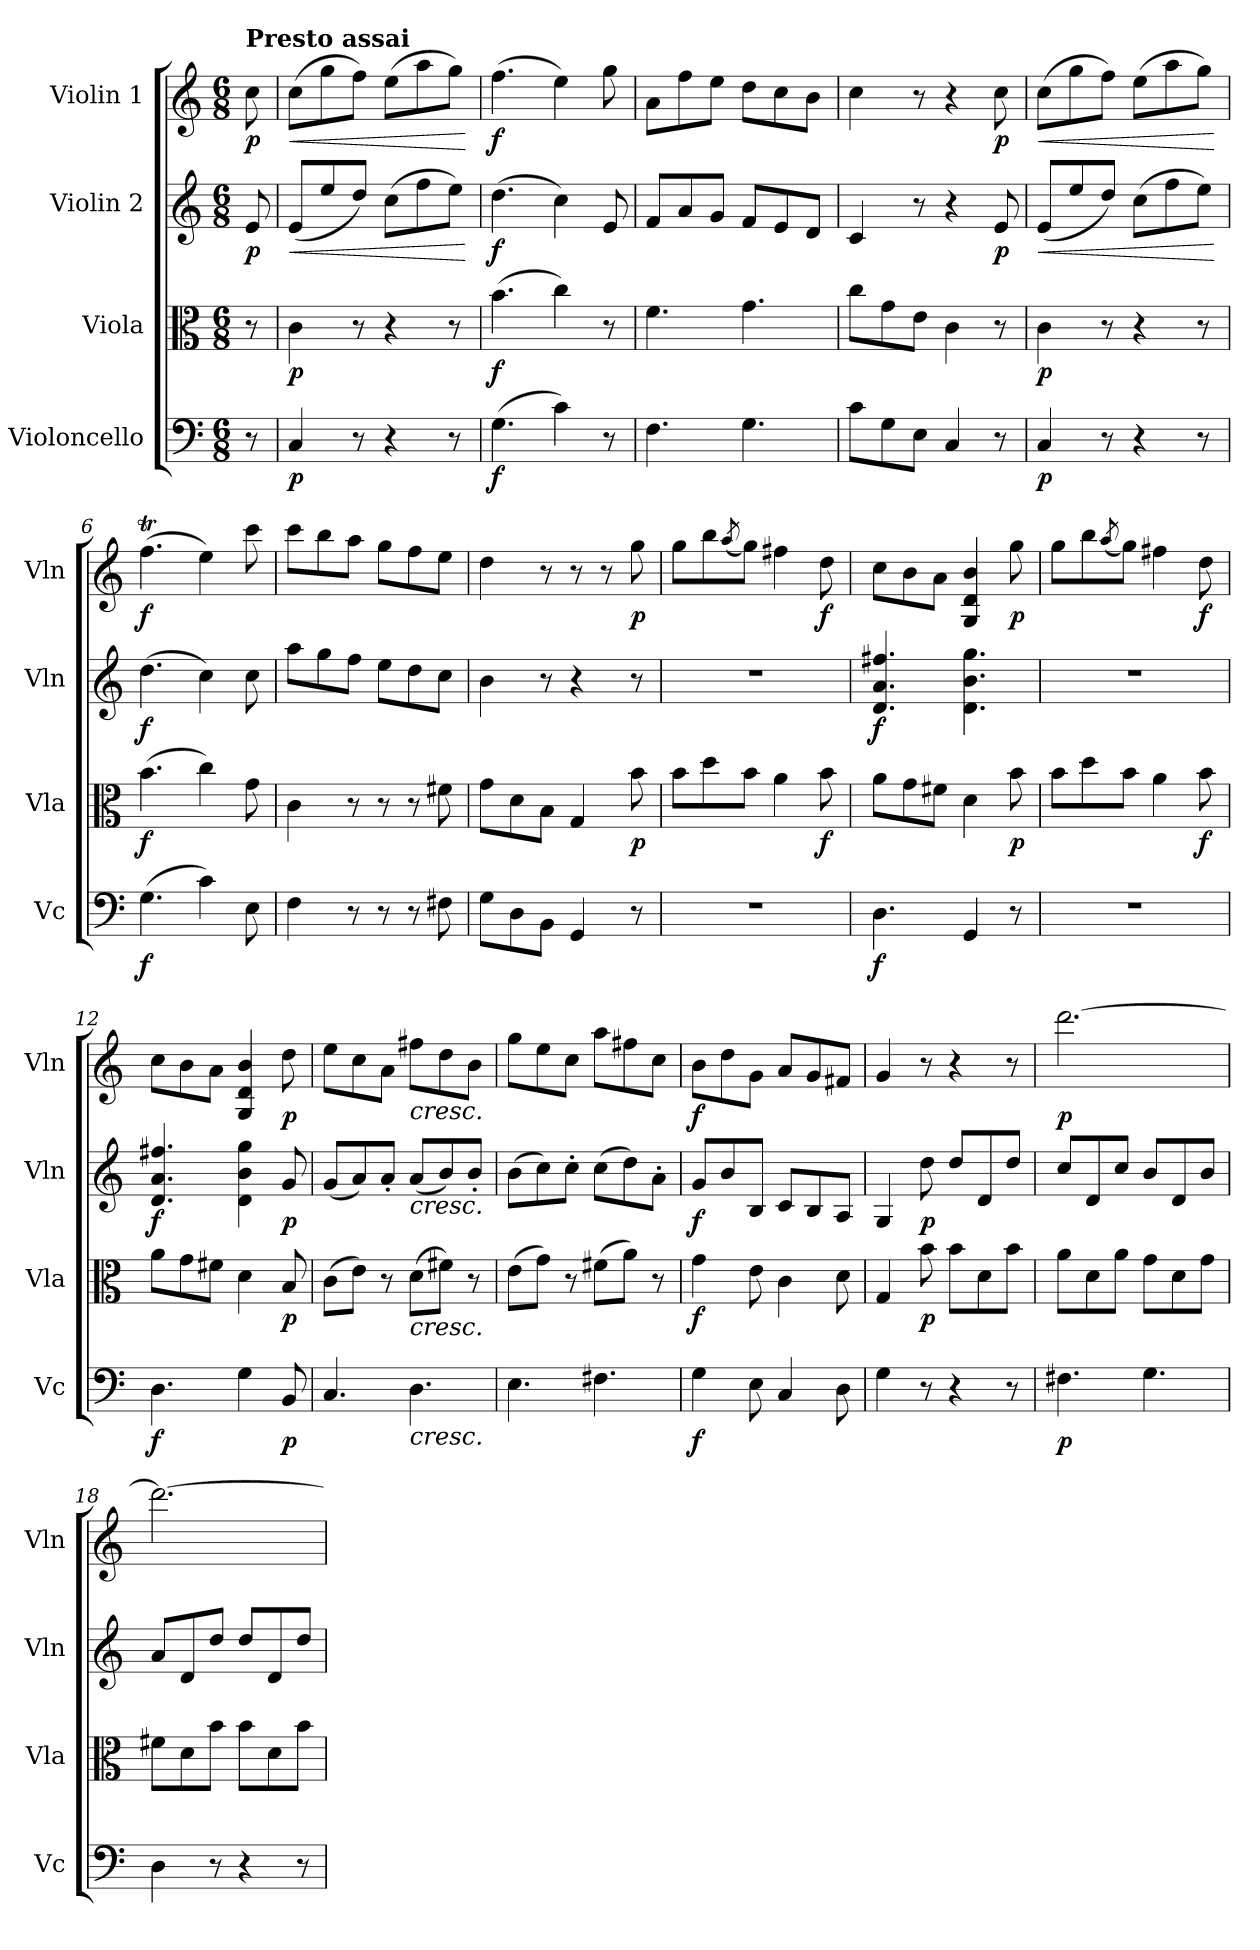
**kern	**dynam	**kern	**dynam	**kern	**dynam	**kern	**dynam
*part4	*part4	*part3	*part3	*part2	*part2	*part1	*part1
*staff4	*staff4	*staff3	*staff3	*staff2	*staff2	*staff1	*staff1
*I"Violoncello	*	*I"Viola	*	*I"Violin 2	*	*I"Violin 1	*
*I'Vc	*	*I'Vla	*	*I'Vln	*	*I'Vln	*
*clefF4	*	*clefC3	*	*clefG2	*	*clefG2	*
*k[]	*	*k[]	*	*k[]	*	*k[]	*
*M6/8	*	*M6/8	*	*M6/8	*	*M6/8	*
=	=	=	=	=	=	=	=
!	!	!	!	!	!	!LO:TX:a:B:t=Presto assai	!
!	!	!	!	!	!LO:DY:b	!	!LO:DY:b
8r	.	8r	.	8e/	p	8cc\	p
=1	=1	=1	=1	=1	=1	=1	=1
!	!LO:DY:b	!	!LO:DY:b	!	!LO:HP:b	!	!LO:HP:b
4C/	p	4c\	p	(<8e/L	<	(>8cc\L	<
.	.	.	.	8ee/	.	8gg\	.
8r	.	8r	.	8dd/J)	.	8ff\J)	.
4r	.	4r	.	(>8cc\L	.	(>8ee\L	.
.	.	.	.	8ff\	.	8aa\	.
8r	.	8r	.	8ee\J)	.	8gg\J)	.
.	.	.	.	.	[	.	[
=2	=2	=2	=2	=2	=2	=2	=2
!	!LO:DY:b	!	!LO:DY:b	!	!LO:DY:b	!	!LO:DY:b
(>4.G\	f	(>4.b\	f	(>4.dd\	f	(>4.ff\	f
4c\)	.	4cc\)	.	4cc\)	.	4ee\)	.
8r	.	8r	.	8e/	.	8gg\	.
=3	=3	=3	=3	=3	=3	=3	=3
4.F\	.	4.f\	.	8f/L	.	8a\L	.
.	.	.	.	8a/	.	8ff\	.
.	.	.	.	8g/J	.	8ee\J	.
4.G\	.	4.g\	.	8f/L	.	8dd\L	.
.	.	.	.	8e/	.	8cc\	.
.	.	.	.	8d/J	.	8b\J	.
=4	=4	=4	=4	=4	=4	=4	=4
8c\L	.	8cc\L	.	4c/	.	4cc\	.
8G\	.	8g\	.	.	.	.	.
8E\J	.	8e\J	.	8r	.	8r	.
4C/	.	4c\	.	4r	.	4r	.
!	!	!	!	!	!LO:DY:b	!	!LO:DY:b
8r	.	8r	.	8e/	p	8cc\	p
=5	=5	=5	=5	=5	=5	=5	=5
!	!LO:DY:b	!	!LO:DY:b	!	!LO:HP:b	!	!LO:HP:b
4C/	p	4c\	p	(<8e/L	<	(>8cc\L	<
.	.	.	.	8ee/	.	8gg\	.
8r	.	8r	.	8dd/J)	.	8ff\J)	.
4r	.	4r	.	(>8cc\L	.	(>8ee\L	.
.	.	.	.	8ff\	.	8aa\	.
8r	.	8r	.	8ee\J)	.	8gg\J)	.
.	.	.	.	.	[	.	[
!!LO:LB:g=z
=6	=6	=6	=6	=6	=6	=6	=6
!	!LO:DY:b	!	!LO:DY:b	!	!LO:DY:b	!	!LO:DY:b
(>4.G\	f	(>4.b\	f	(>4.dd\	f	(>4.ffT\	f
4c\)	.	4cc\)	.	4cc\)	.	4ee\)	.
8E\	.	8g\	.	8cc\	.	8ccc\	.
=7	=7	=7	=7	=7	=7	=7	=7
4F\	.	4c\	.	8aa\L	.	8ccc\L	.
.	.	.	.	8gg\	.	8bb\	.
8r	.	8r	.	8ff\J	.	8aa\J	.
8r	.	8r	.	8ee\L	.	8gg\L	.
8r	.	8r	.	8dd\	.	8ff\	.
8F#X\	.	8f#X\	.	8cc\J	.	8ee\J	.
=8	=8	=8	=8	=8	=8	=8	=8
8G\L	.	8g\L	.	4b\	.	4dd\	.
8D\	.	8d\	.	.	.	.	.
8BB\J	.	8B\J	.	8r	.	8r	.
4GG/	.	4G/	.	4r	.	8r	.
.	.	.	.	.	.	8r	.
!	!	!	!LO:DY:b	!	!	!	!LO:DY:b
8r	.	8b\	p	8r	.	8gg\	p
=9	=9	=9	=9	=9	=9	=9	=9
2.r	.	8b\L	.	2.r	.	8gg\L	.
.	.	8dd\	.	.	.	8bb\	.
.	.	.	.	.	.	(<8qaa/	.
.	.	8b\J	.	.	.	8gg\J)	.
.	.	4a\	.	.	.	4ff#X\	.
!	!	!	!LO:DY:b	!	!	!	!LO:DY:b
.	.	8b\	f	.	.	8dd\	f
=10	=10	=10	=10	=10	=10	=10	=10
!	!LO:DY:b	!	!	!	!LO:DY:b	!	!
4.D\	f	8a\L	.	4.d/ 4.a/ 4.ff#X/	f	8cc\L	.
.	.	8g\	.	.	.	8b\	.
.	.	8f#X\J	.	.	.	8a\J	.
4GG/	.	4d\	.	4.d\ 4.b\ 4.gg\	.	4G/ 4d/ 4b/	.
!	!	!	!LO:DY:b	!	!	!	!LO:DY:b
8r	.	8b\	p	.	.	8gg\	p
=11	=11	=11	=11	=11	=11	=11	=11
2.r	.	8b\L	.	2.r	.	8gg\L	.
.	.	8dd\	.	.	.	8bb\	.
.	.	.	.	.	.	(<8qaa/	.
.	.	8b\J	.	.	.	8gg\J)	.
.	.	4a\	.	.	.	4ff#X\	.
!	!	!	!LO:DY:b	!	!	!	!LO:DY:b
.	.	8b\	f	.	.	8dd\	f
=12	=12	=12	=12	=12	=12	=12	=12
!	!LO:DY:b	!	!	!	!LO:DY:b	!	!
4.D\	f	8a\L	.	4.d/ 4.a/ 4.ff#X/	f	8cc\L	.
.	.	8g\	.	.	.	8b\	.
.	.	8f#X\J	.	.	.	8a\J	.
4G\	.	4d\	.	4d\ 4b\ 4gg\	.	4G/ 4d/ 4b/	.
!	!LO:DY:b	!	!LO:DY:b	!	!LO:DY:b	!	!LO:DY:b
8BB/	p	8B/	p	8g/	p	8dd\	p
!!LO:LB:g=z
=13	=13	=13	=13	=13	=13	=13	=13
4.C/	.	(>8c\L	.	(<8g/L	.	8ee\L	.
.	.	8e\J)	.	8a/)	.	8cc\	.
.	.	8r	.	8a'/J	.	8a\J	.
!	!	!	!	!	!	!LO:TX:b:i:t=cresc.	!
!	!	!	!	!LO:TX:b:i:t=cresc.	!	!	!
!	!	!LO:TX:b:i:t=cresc.	!	!	!	!	!
!LO:TX:b:i:t=cresc.	!	!	!	!	!	!	!
4.D\	.	(>8d\L	.	(<8a/L	.	8ff#X\L	.
.	.	8f#X\J)	.	8b/)	.	8dd\	.
.	.	8r	.	8b'/J	.	8b\J	.
=14	=14	=14	=14	=14	=14	=14	=14
4.E\	.	(>8e\L	.	(>8b\L	.	8gg\L	.
.	.	8g\J)	.	8cc\)	.	8ee\	.
.	.	8r	.	8cc'\J	.	8cc\J	.
4.F#X\	.	(>8f#X\L	.	(>8cc\L	.	8aa\L	.
.	.	8a\J)	.	8dd\)	.	8ff#X\	.
.	.	8r	.	8a'\J	.	8cc\J	.
=15	=15	=15	=15	=15	=15	=15	=15
!	!LO:DY:b	!	!LO:DY:b	!	!LO:DY:b	!	!LO:DY:b
4G\	f	4g\	f	8g/L	f	8b\L	f
.	.	.	.	8b/	.	8dd\	.
8E\	.	8e\	.	8B/J	.	8g\J	.
4C/	.	4c\	.	8c/L	.	8a/L	.
.	.	.	.	8B/	.	8g/	.
8D\	.	8d\	.	8A/J	.	8f#X/J	.
=16	=16	=16	=16	=16	=16	=16	=16
4G\	.	4G/	.	4G/	.	4g/	.
!	!	!	!LO:DY:b	!	!LO:DY:b	!	!
8r	.	8b\	p	8dd\	p	8r	.
4r	.	8b\L	.	8dd/L	.	4r	.
.	.	8d\	.	8d/	.	.	.
8r	.	8b\J	.	8dd/J	.	8r	.
=17	=17	=17	=17	=17	=17	=17	=17
!	!LO:DY:b	!	!	!	!	!	!LO:DY:b
4.F#X\	p	8a\L	.	8cc/L	.	[2.ddd\	p
.	.	8d\	.	8d/	.	.	.
.	.	8a\J	.	8cc/J	.	.	.
4.G\	.	8g\L	.	8b/L	.	.	.
.	.	8d\	.	8d/	.	.	.
.	.	8g\J	.	8b/J	.	.	.
=18	=18	=18	=18	=18	=18	=18	=18
4D\	.	8f#X\L	.	8a/L	.	2.ddd\_	.
.	.	8d\	.	8d/	.	.	.
8r	.	8b\J	.	8dd/J	.	.	.
4r	.	8b\L	.	8dd/L	.	.	.
.	.	8d\	.	8d/	.	.	.
8r	.	8b\J	.	8dd/J	.	.	.
=	=	=	=	=	=	=	=
*-	*-	*-	*-	*-	*-	*-	*-
